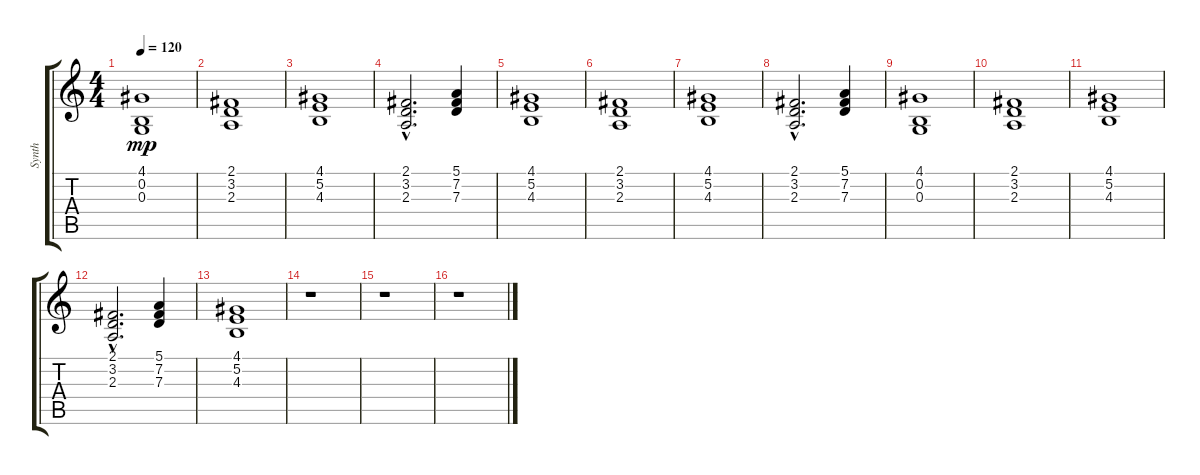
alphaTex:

\track ("Synth               " "Synth     ") {instrument pad3polysynth}
\staff {score tabs}
\tuning (E4 B3 G3 D3 A2 E2) {hide}
\ts (4 4)
\tempo 120
\clef g2
\ks c
(4.1 0.2 0.3).1{dy mp} |
(2.1 3.2 2.3).1 |
(4.1 5.2 4.3).1 |
(2.1{hac} 3.2{hac} 2.3{hac}).2{d} (5.1 7.2 7.3).4 |
(4.1 5.2 4.3).1 |
(2.1 3.2 2.3).1 |
(4.1 5.2 4.3).1 |
(2.1{hac} 3.2{hac} 2.3{hac}).2{d} (5.1 7.2 7.3).4 |
(4.1 0.2 0.3).1 |
(2.1 3.2 2.3).1 |
(4.1 5.2 4.3).1 |
(2.1{hac} 3.2{hac} 2.3{hac}).2{d} (5.1 7.2 7.3).4 |
(4.1 5.2 4.3).1 |
r.1 |
r.1 |
r.1
